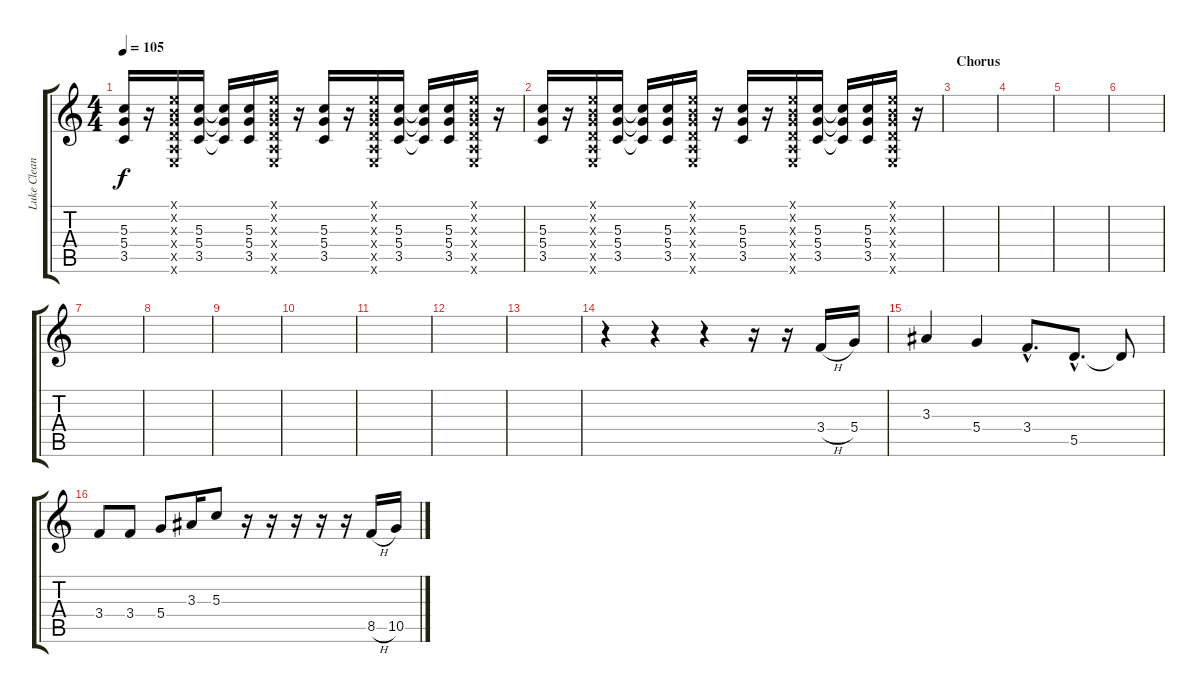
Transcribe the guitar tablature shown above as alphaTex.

\track ("Luke Clean" "Luke Clean") {instrument electricguitarclean}
\staff {score tabs}
\tuning (E4 B3 G3 D3 A2 E2) {hide}
\ts (4 4)
\tempo 105
\clef g2
\ks c
(5.3 5.4 3.5).16{dy f} r.16 (0.1{x} 0.2{x} 0.3{x} 0.4{x} 0.5{x} 0.6{x}).16 (5.3 5.4 3.5).16 (5.3{t} 5.4{t} 3.5{t}).16 (5.3 5.4 3.5).16 (0.1{x} 0.2{x} 0.3{x} 0.4{x} 0.5{x} 0.6{x}).16 r.16 (5.3 5.4 3.5).16 r.16 (0.1{x} 0.2{x} 0.3{x} 0.4{x} 0.5{x} 0.6{x}).16 (5.3 5.4 3.5).16 (5.3{t} 5.4{t} 3.5{t}).16 (5.3 5.4 3.5).16 (0.1{x} 0.2{x} 0.3{x} 0.4{x} 0.5{x} 0.6{x}).16 r.16 |
(5.3 5.4 3.5).16 r.16 (0.1{x} 0.2{x} 0.3{x} 0.4{x} 0.5{x} 0.6{x}).16 (5.3 5.4 3.5).16 (5.3{t} 5.4{t} 3.5{t}).16 (5.3 5.4 3.5).16 (0.1{x} 0.2{x} 0.3{x} 0.4{x} 0.5{x} 0.6{x}).16 r.16 (5.3 5.4 3.5).16 r.16 (0.1{x} 0.2{x} 0.3{x} 0.4{x} 0.5{x} 0.6{x}).16 (5.3 5.4 3.5).16 (5.3{t} 5.4{t} 3.5{t}).16 (5.3 5.4 3.5).16 (0.1{x} 0.2{x} 0.3{x} 0.4{x} 0.5{x} 0.6{x}).16 r.16 |
\section ("" "Chorus")
|
|
|
|
|
|
|
|
|
|
|
r.4 r.4 r.4 r.16 r.16 3.4{h}.16 5.4.16 |
3.3.4 5.4.4 3.4{hac}.8{d} 5.5{hac}.8{d} 5.5{t}.8 |
3.4.8 3.4.8 5.4.8 3.3.16 5.3.8 r.16 r.16 r.16 r.16 r.16 8.5{h}.16 10.5.16
